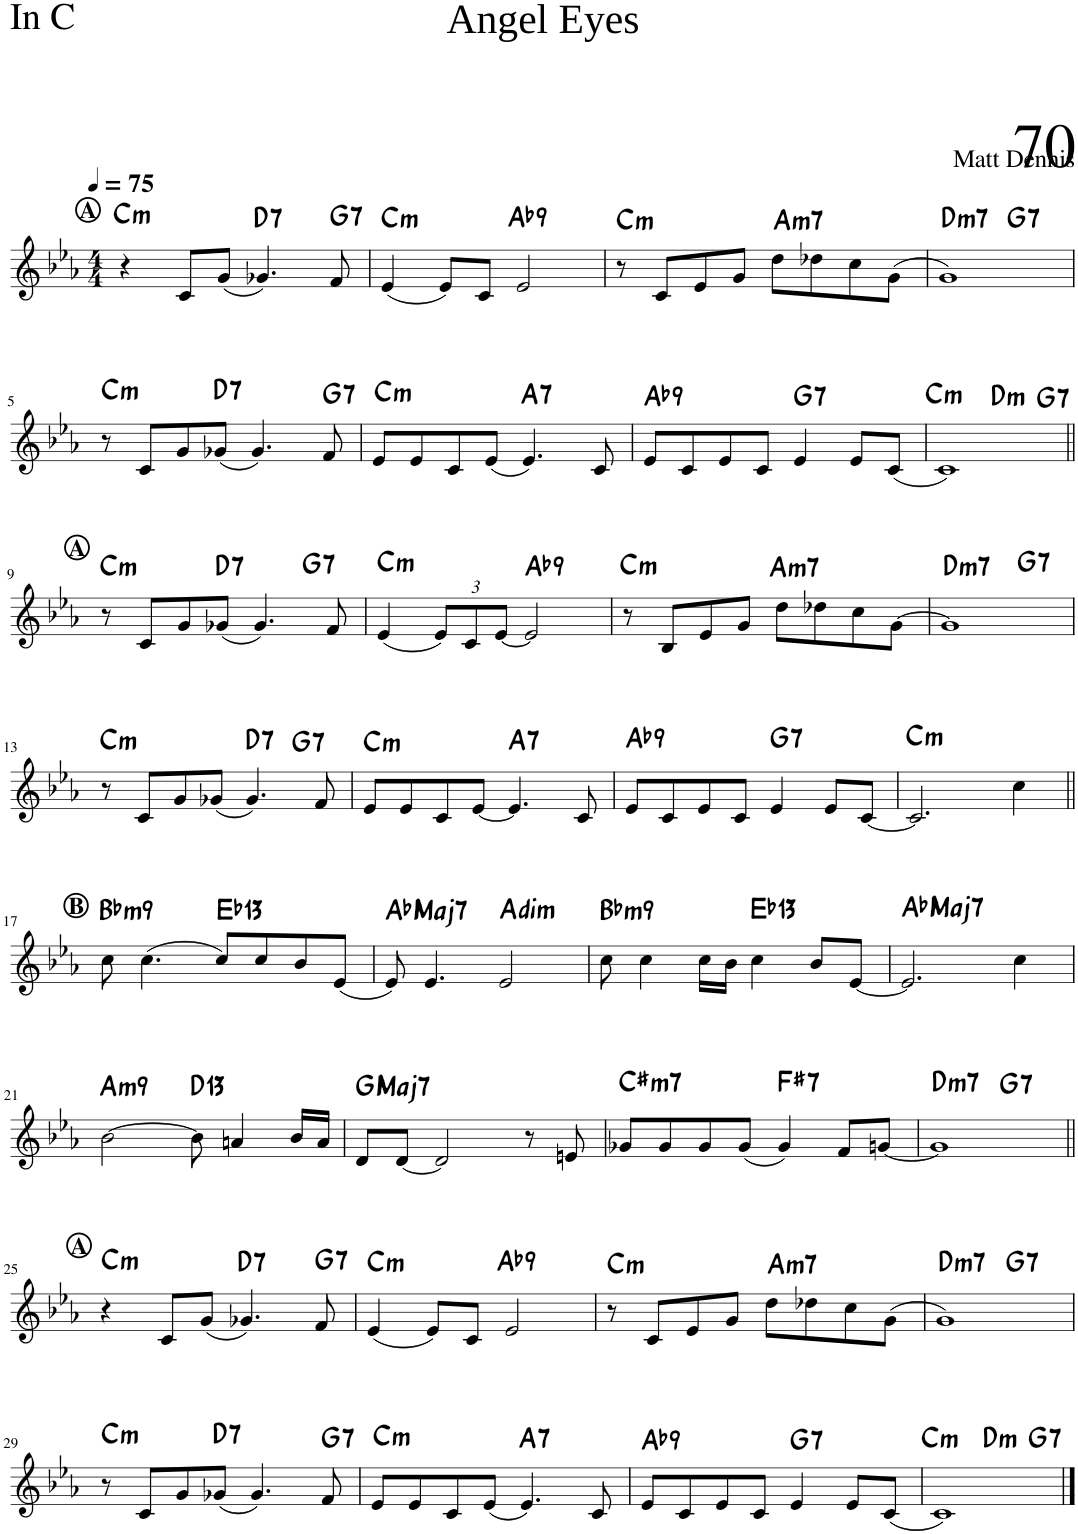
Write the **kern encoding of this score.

**kern	**harte
*part1	*part1
*staff1	*
*I"Voice	*
*clefG2	*
*k[b-e-a-]	*
*M4/4	*
*MM75	*
=1	=1
!LO:TX:a:B:t=A	!LO:H:kt=m
4r	C:min
8c/L	.
(8g/J	.
!	!LO:H:kt=7
4.g-X/)	D:7
!	!LO:H:kt=7
8f/	G:7
=2	=2
!	!LO:H:kt=m
(4e-/	C:min
8e-/L)	.
8c/J	.
!	!LO:H:kt=9
2e-/	Ab:9
=3	=3
!	!LO:H:kt=m
8r	C:min
8c/L	.
8e-/	.
8g/J	.
!	!LO:H:kt=m7
8dd\L	A:min7
8dd-X\	.
8cc\	.
(8g\J	.
=4	=4
!	!LO:H:kt=m7
*^	*
1g)	2ryy	D:min7
!	!	!LO:H:kt=7
.	2ryy	G:7
!!LO:LB:g=z	!!
=5	=5	=5
!	!	!LO:H:kt=m
*v	*v	*
8r	C:min
8c/L	.
8g/	.
!	!LO:H:kt=7
(8g-X/J	D:7
4.g-/)	.
!	!LO:H:kt=7
8f/	G:7
=6	=6
!	!LO:H:kt=m
8e-/L	C:min
8e-/	.
8c/	.
(8e-/J	.
!	!LO:H:kt=7
4.e-/)	A:7
8c/	.
=7	=7
!	!LO:H:kt=9
8e-/L	Ab:9
8c/	.
8e-/	.
8c/J	.
!	!LO:H:kt=7
4e-/	G:7
8e-/L	.
(8c/J	.
=8	=8
!	!LO:H:kt=m
*^	*
*	*^	*
1c)	2ryy	2.ryy	C:min
!	!	!	!LO:H:kt=m
.	2ryy	.	D:min
!	!	!	!LO:H:kt=7
.	.	4ryy	G:7
!!LO:LB:g=z	!!	!!
=9||	=9||	=9||	=9||
!LO:TX:a:B:t=A	!	!	!LO:H:kt=m
*	*v	*v	*
8r	2.ryy	C:min
8c/L	.	.
8g/	.	.
!	!	!LO:H:kt=7
(8g-X/J	.	D:7
4.g-/)	.	.
!	!	!LO:H:kt=7
.	4ryy	G:7
8f/	.	.
=10	=10	=10
!	!	!LO:H:kt=m
*v	*v	*
(4e-/	C:min
*Xbrackettup	*
12e-/L)	.
12c/	.
[12e-/J	.
!	!LO:H:kt=9
2e-/]	Ab:9
=11	=11
!	!LO:H:kt=m
8r	C:min
8B-/L	.
8e-/	.
8g/J	.
!	!LO:H:kt=m7
8dd\L	A:min7
8dd-X\	.
8cc\	.
[8g\J	.
=12	=12
!	!LO:H:kt=m7
*^	*
1g]	2ryy	D:min7
!	!	!LO:H:kt=7
.	2ryy	G:7
!!LO:LB:g=z	!!
=13	=13	=13
!	!	!LO:H:kt=m
8r	2.ryy	C:min
8c/L	.	.
8g/	.	.
(8g-X/J	.	.
!	!	!LO:H:kt=7
4.g-/)	.	D:7
!	!	!LO:H:kt=7
.	4ryy	G:7
8f/	.	.
=14	=14	=14
!	!	!LO:H:kt=m
*v	*v	*
8e-/L	C:min
8e-/	.
8c/	.
[8e-/J	.
!	!LO:H:kt=7
4.e-/]	A:7
8c/	.
=15	=15
!	!LO:H:kt=9
8e-/L	Ab:9
8c/	.
8e-/	.
8c/J	.
!	!LO:H:kt=7
4e-/	G:7
8e-/L	.
[8c/J	.
=16	=16
!	!LO:H:kt=m
2.c/]	C:min
4cc\	.
!!LO:LB:g=z
=17||	=17||
!LO:TX:a:B:t=B	!LO:H:kt=m9
8cc\	Bb:min9
(4.cc\	.
!	!LO:H:kt=13
8cc/L)	Eb:9(11,13)
8cc/	.
8b-/	.
(8e-/J	.
=18	=18
!	!LO:H:kt=Maj7
8e-/)	Ab:maj7
4.e-/	.
!	!LO:H:kt=dim
2e-/	A:dim
=19	=19
!	!LO:H:kt=m9
8cc\	Bb:min9
4cc\	.
16cc\LL	.
16b-\JJ	.
!	!LO:H:kt=13
4cc\	Eb:9(11,13)
8b-/L	.
[8e-/J	.
=20	=20
!	!LO:H:kt=Maj7
2.e-/]	Ab:maj7
4cc\	.
!!LO:LB:g=z
=21	=21
!	!LO:H:kt=m9
[2b-\	A:min9
!	!LO:H:kt=13
8b-\]	D:9(11,13)
4an/	.
16b-/LL	.
16a/JJ	.
=22	=22
!	!LO:H:kt=Maj7
8d/L	G:maj7
[8d/J	.
2d/]	.
8r	.
8en/	.
=23	=23
!	!LO:H:kt=m7
8g-X/L	C#:min7
8g-/	.
8g-/	.
(8g-/J	.
!	!LO:H:kt=7
4g-/)	F#:7
8f/L	.
[8gn/J	.
=24	=24
!	!LO:H:kt=m7
*^	*
1g]	2ryy	D:min7
!	!	!LO:H:kt=7
.	2ryy	G:7
!!LO:LB:g=z	!!
=25||	=25||	=25||
!LO:TX:a:B:t=A	!	!LO:H:kt=m
*v	*v	*
4r	C:min
8c/L	.
(8g/J	.
!	!LO:H:kt=7
4.g-X/)	D:7
!	!LO:H:kt=7
8f/	G:7
=26	=26
!	!LO:H:kt=m
(4e-/	C:min
8e-/L)	.
8c/J	.
!	!LO:H:kt=9
2e-/	Ab:9
=27	=27
!	!LO:H:kt=m
8r	C:min
8c/L	.
8e-/	.
8g/J	.
!	!LO:H:kt=m7
8dd\L	A:min7
8dd-X\	.
8cc\	.
(8g\J	.
=28	=28
!	!LO:H:kt=m7
*^	*
1g)	2ryy	D:min7
!	!	!LO:H:kt=7
.	2ryy	G:7
!!LO:LB:g=z	!!
=29	=29	=29
!	!	!LO:H:kt=m
*v	*v	*
8r	C:min
8c/L	.
8g/	.
!	!LO:H:kt=7
(8g-X/J	D:7
4.g-/)	.
!	!LO:H:kt=7
8f/	G:7
=30	=30
!	!LO:H:kt=m
8e-/L	C:min
8e-/	.
8c/	.
(8e-/J	.
!	!LO:H:kt=7
4.e-/)	A:7
8c/	.
=31	=31
!	!LO:H:kt=9
8e-/L	Ab:9
8c/	.
8e-/	.
8c/J	.
!	!LO:H:kt=7
4e-/	G:7
8e-/L	.
(8c/J	.
=32	=32
!	!LO:H:kt=m
*^	*
*	*^	*
1c)	2ryy	2.ryy	C:min
!	!	!	!LO:H:kt=m
.	2ryy	.	D:min
!	!	!	!LO:H:kt=7
.	.	4ryy	G:7
*v	*v	*v	*
==	==
*-	*-
